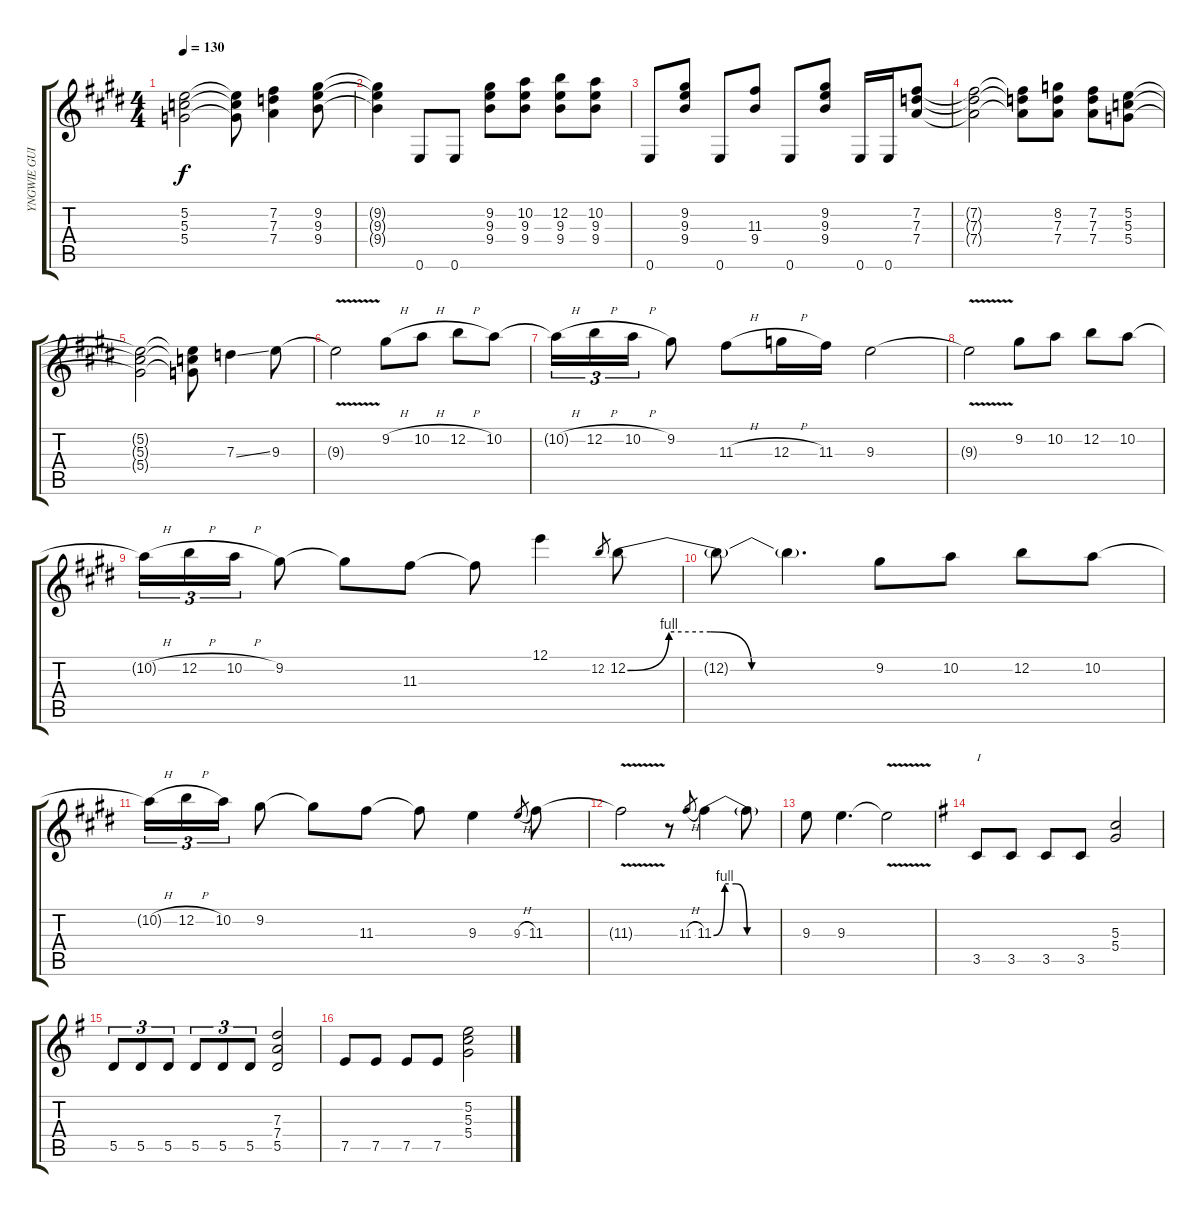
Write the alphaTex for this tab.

\track ("YNGWIE GUITAR 1" "YNGWIE GUI") {instrument overdrivenguitar}
\staff {score tabs}
\tuning (E4 B3 G3 D3 A2 E2) {hide}
\ts (4 4)
\tempo 130
\clef g2
\ks e
(5.2{t} 5.3{t} 5.4{t}).2{dy f} (5.2{t} 5.3{t} 5.4{t}).8 (7.2 7.3 7.4).4 (9.2 9.3 9.4).8 |
(9.2{t} 9.3{t} 9.4{t}).4 0.6.8 0.6.8 (9.2 9.3 9.4).8 (10.2 9.3 9.4).8 (12.2 9.3 9.4).8 (10.2 9.3 9.4).8 |
0.6.8 (9.2 9.3 9.4).8 0.6.8 (11.3 9.4).8 0.6.8 (9.2 9.3 9.4).8 0.6.16 0.6.16 (7.2 7.3 7.4).8 |
(7.2{t} 7.3{t} 7.4{t}).2 (7.2{t} 7.3{t} 7.4{t}).8 (8.2 7.3 7.4).8 (7.2 7.3 7.4).8 (5.2 5.3 5.4).8 |
(5.2{t} 5.3{t} 5.4{t}).2 (5.2{t} 5.3{t} 5.4{t}).8 7.3{ss}.4 9.3.8 |
9.3{v t}.2 9.2{h}.8 10.2{h}.8 12.2{h}.8 10.2.8 |
10.2{h t}.16{tu (3 2)} 12.2{h}.16{tu (3 2)} 10.2{h}.16{tu (3 2)} 9.2.8 11.3{h}.8 12.3{h}.16 11.3.16 9.3.2 |
9.3{v t}.2 9.2.8 10.2.8 12.2.8 10.2.8 |
10.2{h t}.16{tu (3 2)} 12.2{h}.16{tu (3 2)} 10.2{h}.16{tu (3 2)} 9.2.8 9.2{t}.8 11.3.8 11.3{t}.8 12.1.4 12.2.8{gr} 12.2{be (custom 0 0 10 4 20 4 30 0 60 0)}.8 |
12.2{t}.8 12.2{t}.4{d} 9.2.8 10.2.8 12.2.8 10.2.8 |
10.2{h t}.16{tu (3 2)} 12.2{h}.16{tu (3 2)} 10.2.16{tu (3 2)} 9.2.8 9.2{t}.8 11.3.8 11.3{t}.8 9.3.4 9.3{h}.8{gr} 11.3.8 |
11.3{v t}.2 r.8 11.3{h}.8{gr} 11.3{be (custom 0 0 10 4 20 4 30 0 60 0)}.4 11.3{t}.8 |
9.3.8 9.3.4{d} 9.3{v t}.2 |
\ks eminor
3.5.8{txt "I"} 3.5.8 3.5.8 3.5.8 (5.3 5.4).2 |
5.5.8{tu (3 2)} 5.5.8{tu (3 2)} 5.5.8{tu (3 2)} 5.5.8{tu (3 2)} 5.5.8{tu (3 2)} 5.5.8{tu (3 2)} (7.3 7.4 5.5).2 |
7.5.8 7.5.8 7.5.8 7.5.8 (5.2 5.3 5.4).2
